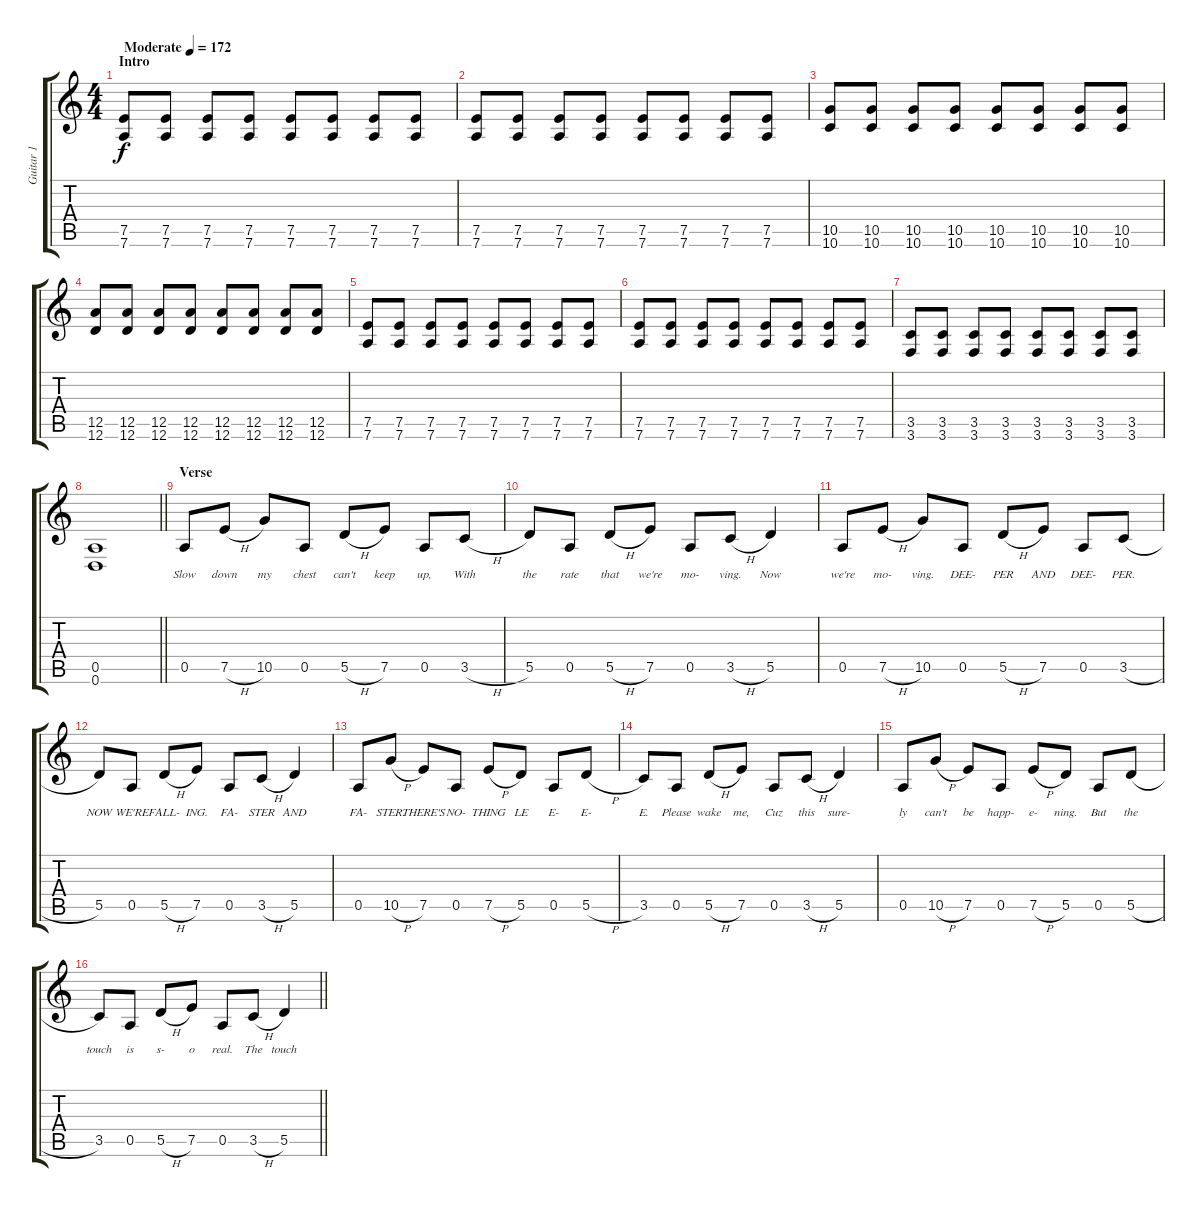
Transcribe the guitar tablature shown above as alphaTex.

\track ("Guitar 1" "Guitar 1") {instrument distortionguitar}
\staff {score tabs}
\tuning (E4 B3 G3 D3 A2 D2) {hide}
\ts (4 4)
\section ("" "Intro")
\tempo (172 "Moderate")
\clef g2
\ks c
(7.5 7.6).8{dy f instrument distortionguitar} (7.5 7.6).8 (7.5 7.6).8 (7.5 7.6).8 (7.5 7.6).8 (7.5 7.6).8 (7.5 7.6).8 (7.5 7.6).8 |
(7.5 7.6).8 (7.5 7.6).8 (7.5 7.6).8 (7.5 7.6).8 (7.5 7.6).8 (7.5 7.6).8 (7.5 7.6).8 (7.5 7.6).8 |
(10.5 10.6).8 (10.5 10.6).8 (10.5 10.6).8 (10.5 10.6).8 (10.5 10.6).8 (10.5 10.6).8 (10.5 10.6).8 (10.5 10.6).8 |
(12.5 12.6).8 (12.5 12.6).8 (12.5 12.6).8 (12.5 12.6).8 (12.5 12.6).8 (12.5 12.6).8 (12.5 12.6).8 (12.5 12.6).8 |
(7.5 7.6).8 (7.5 7.6).8 (7.5 7.6).8 (7.5 7.6).8 (7.5 7.6).8 (7.5 7.6).8 (7.5 7.6).8 (7.5 7.6).8 |
(7.5 7.6).8 (7.5 7.6).8 (7.5 7.6).8 (7.5 7.6).8 (7.5 7.6).8 (7.5 7.6).8 (7.5 7.6).8 (7.5 7.6).8 |
(3.5 3.6).8 (3.5 3.6).8 (3.5 3.6).8 (3.5 3.6).8 (3.5 3.6).8 (3.5 3.6).8 (3.5 3.6).8 (3.5 3.6).8 |
\barLineRight lightlight
(0.5 0.6).1 |
\section ("" "Verse")
0.5.8{lyrics (0 "Slow") lyrics (1 "") lyrics (2 "") lyrics (3 "") lyrics (4 "")} 7.5{h}.8{lyrics (0 "down") lyrics (1 "") lyrics (2 "") lyrics (3 "") lyrics (4 "")} 10.5.8{lyrics (0 "my") lyrics (1 "") lyrics (2 "") lyrics (3 "") lyrics (4 "")} 0.5.8{lyrics (0 "chest") lyrics (1 "") lyrics (2 "") lyrics (3 "") lyrics (4 "")} 5.5{h}.8{lyrics (0 "can't") lyrics (1 "") lyrics (2 "") lyrics (3 "") lyrics (4 "")} 7.5.8{lyrics (0 "keep") lyrics (1 "") lyrics (2 "") lyrics (3 "") lyrics (4 "")} 0.5.8{lyrics (0 "up,") lyrics (1 "") lyrics (2 "") lyrics (3 "") lyrics (4 "")} 3.5{h}.8{lyrics (0 "With") lyrics (1 "") lyrics (2 "") lyrics (3 "") lyrics (4 "")} |
5.5.8{lyrics (0 "the") lyrics (1 "") lyrics (2 "") lyrics (3 "") lyrics (4 "")} 0.5.8{lyrics (0 "rate") lyrics (1 "") lyrics (2 "") lyrics (3 "") lyrics (4 "")} 5.5{h}.8{lyrics (0 "that") lyrics (1 "") lyrics (2 "") lyrics (3 "") lyrics (4 "")} 7.5.8{lyrics (0 "we're") lyrics (1 "") lyrics (2 "") lyrics (3 "") lyrics (4 "")} 0.5.8{lyrics (0 "mo-") lyrics (1 "") lyrics (2 "") lyrics (3 "") lyrics (4 "")} 3.5{h}.8{lyrics (0 "ving.") lyrics (1 "") lyrics (2 "") lyrics (3 "") lyrics (4 "")} 5.5.4{lyrics (0 "Now") lyrics (1 "") lyrics (2 "") lyrics (3 "") lyrics (4 "")} |
0.5.8{lyrics (0 "we're") lyrics (1 "") lyrics (2 "") lyrics (3 "") lyrics (4 "")} 7.5{h}.8{lyrics (0 "mo-") lyrics (1 "") lyrics (2 "") lyrics (3 "") lyrics (4 "")} 10.5.8{lyrics (0 "ving.") lyrics (1 "") lyrics (2 "") lyrics (3 "") lyrics (4 "")} 0.5.8{lyrics (0 "DEE-") lyrics (1 "") lyrics (2 "") lyrics (3 "") lyrics (4 "")} 5.5{h}.8{lyrics (0 "PER") lyrics (1 "") lyrics (2 "") lyrics (3 "") lyrics (4 "")} 7.5.8{lyrics (0 "AND") lyrics (1 "") lyrics (2 "") lyrics (3 "") lyrics (4 "")} 0.5.8{lyrics (0 "DEE-") lyrics (1 "") lyrics (2 "") lyrics (3 "") lyrics (4 "")} 3.5{h}.8{lyrics (0 "PER.") lyrics (1 "") lyrics (2 "") lyrics (3 "") lyrics (4 "")} |
5.5.8{lyrics (0 "NOW") lyrics (1 "") lyrics (2 "") lyrics (3 "") lyrics (4 "")} 0.5.8{lyrics (0 "WE'RE") lyrics (1 "") lyrics (2 "") lyrics (3 "") lyrics (4 "")} 5.5{h}.8{lyrics (0 "FALL-") lyrics (1 "") lyrics (2 "") lyrics (3 "") lyrics (4 "")} 7.5.8{lyrics (0 "ING.") lyrics (1 "") lyrics (2 "") lyrics (3 "") lyrics (4 "")} 0.5.8{lyrics (0 "FA-") lyrics (1 "") lyrics (2 "") lyrics (3 "") lyrics (4 "")} 3.5{h}.8{lyrics (0 "STER") lyrics (1 "") lyrics (2 "") lyrics (3 "") lyrics (4 "")} 5.5.4{lyrics (0 "AND") lyrics (1 "") lyrics (2 "") lyrics (3 "") lyrics (4 "")} |
0.5.8{lyrics (0 "FA-") lyrics (1 "") lyrics (2 "") lyrics (3 "") lyrics (4 "")} 10.5{h}.8{lyrics (0 "STER.") lyrics (1 "") lyrics (2 "") lyrics (3 "") lyrics (4 "")} 7.5.8{lyrics (0 "THERE'S") lyrics (1 "") lyrics (2 "") lyrics (3 "") lyrics (4 "")} 0.5.8{lyrics (0 "NO-") lyrics (1 "") lyrics (2 "") lyrics (3 "") lyrics (4 "")} 7.5{h}.8{lyrics (0 "THING") lyrics (1 "") lyrics (2 "") lyrics (3 "") lyrics (4 "")} 5.5.8{lyrics (0 "LE") lyrics (1 "") lyrics (2 "") lyrics (3 "") lyrics (4 "")} 0.5.8{lyrics (0 "E-") lyrics (1 "") lyrics (2 "") lyrics (3 "") lyrics (4 "")} 5.5{h}.8{lyrics (0 "E-") lyrics (1 "") lyrics (2 "") lyrics (3 "") lyrics (4 "")} |
3.5.8{lyrics (0 "E.") lyrics (1 "") lyrics (2 "") lyrics (3 "") lyrics (4 "")} 0.5.8{lyrics (0 "Please") lyrics (1 "") lyrics (2 "") lyrics (3 "") lyrics (4 "")} 5.5{h}.8{lyrics (0 "wake") lyrics (1 "") lyrics (2 "") lyrics (3 "") lyrics (4 "")} 7.5.8{lyrics (0 "me,") lyrics (1 "") lyrics (2 "") lyrics (3 "") lyrics (4 "")} 0.5.8{lyrics (0 "Cuz") lyrics (1 "") lyrics (2 "") lyrics (3 "") lyrics (4 "")} 3.5{h}.8{lyrics (0 "this") lyrics (1 "") lyrics (2 "") lyrics (3 "") lyrics (4 "")} 5.5.4{lyrics (0 "sure-") lyrics (1 "") lyrics (2 "") lyrics (3 "") lyrics (4 "")} |
0.5.8{lyrics (0 "ly") lyrics (1 "") lyrics (2 "") lyrics (3 "") lyrics (4 "")} 10.5{h}.8{lyrics (0 "can't") lyrics (1 "") lyrics (2 "") lyrics (3 "") lyrics (4 "")} 7.5.8{lyrics (0 "be") lyrics (1 "") lyrics (2 "") lyrics (3 "") lyrics (4 "")} 0.5.8{lyrics (0 "happ-") lyrics (1 "") lyrics (2 "") lyrics (3 "") lyrics (4 "")} 7.5{h}.8{lyrics (0 "e-") lyrics (1 "") lyrics (2 "") lyrics (3 "") lyrics (4 "")} 5.5.8{lyrics (0 "ning.") lyrics (1 "") lyrics (2 "") lyrics (3 "") lyrics (4 "")} 0.5.8{lyrics (0 "But") lyrics (1 "") lyrics (2 "") lyrics (3 "") lyrics (4 "")} 5.5{h}.8{lyrics (0 "the") lyrics (1 "") lyrics (2 "") lyrics (3 "") lyrics (4 "")} |
\barLineRight lightlight
3.5.8{lyrics (0 "touch") lyrics (1 "") lyrics (2 "") lyrics (3 "") lyrics (4 "")} 0.5.8{lyrics (0 "is") lyrics (1 "") lyrics (2 "") lyrics (3 "") lyrics (4 "")} 5.5{h}.8{lyrics (0 "s-") lyrics (1 "") lyrics (2 "") lyrics (3 "") lyrics (4 "")} 7.5.8{lyrics (0 "o") lyrics (1 "") lyrics (2 "") lyrics (3 "") lyrics (4 "")} 0.5.8{lyrics (0 "real.") lyrics (1 "") lyrics (2 "") lyrics (3 "") lyrics (4 "")} 3.5{h}.8{lyrics (0 "The") lyrics (1 "") lyrics (2 "") lyrics (3 "") lyrics (4 "")} 5.5.4{lyrics (0 "touch") lyrics (1 "") lyrics (2 "") lyrics (3 "") lyrics (4 "")}
